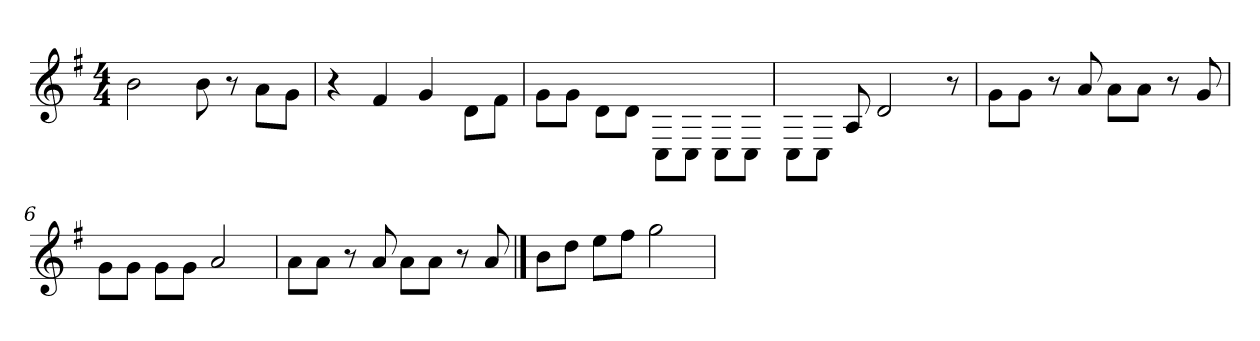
**kern
*part1
*staff1
*
*k[f#]
*G:
*M4/4
*MM120
=1
2b
8b
8r
8a\L
8g\J
=2
4r
4f#
4g
8d\L
8f#\J
=3
8g\L
8g\J
8d\L
8d\J
8C\L
8C\J
8C\L
8C\J
=4
8C\L
8C\J
8A
2d
8r
!!LO:LB:g=z
=5
8g\L
8g\J
8r
8a
8a\L
8a\J
8r
8g
=6
8g\L
8g\J
8g\L
8g\J
2a
=7
8a\L
8a\J
8r
8a
8a\L
8a\J
8r
8a
==8
8b\L
8dd\J
8ee\L
8ff#\J
2gg
=
*-
